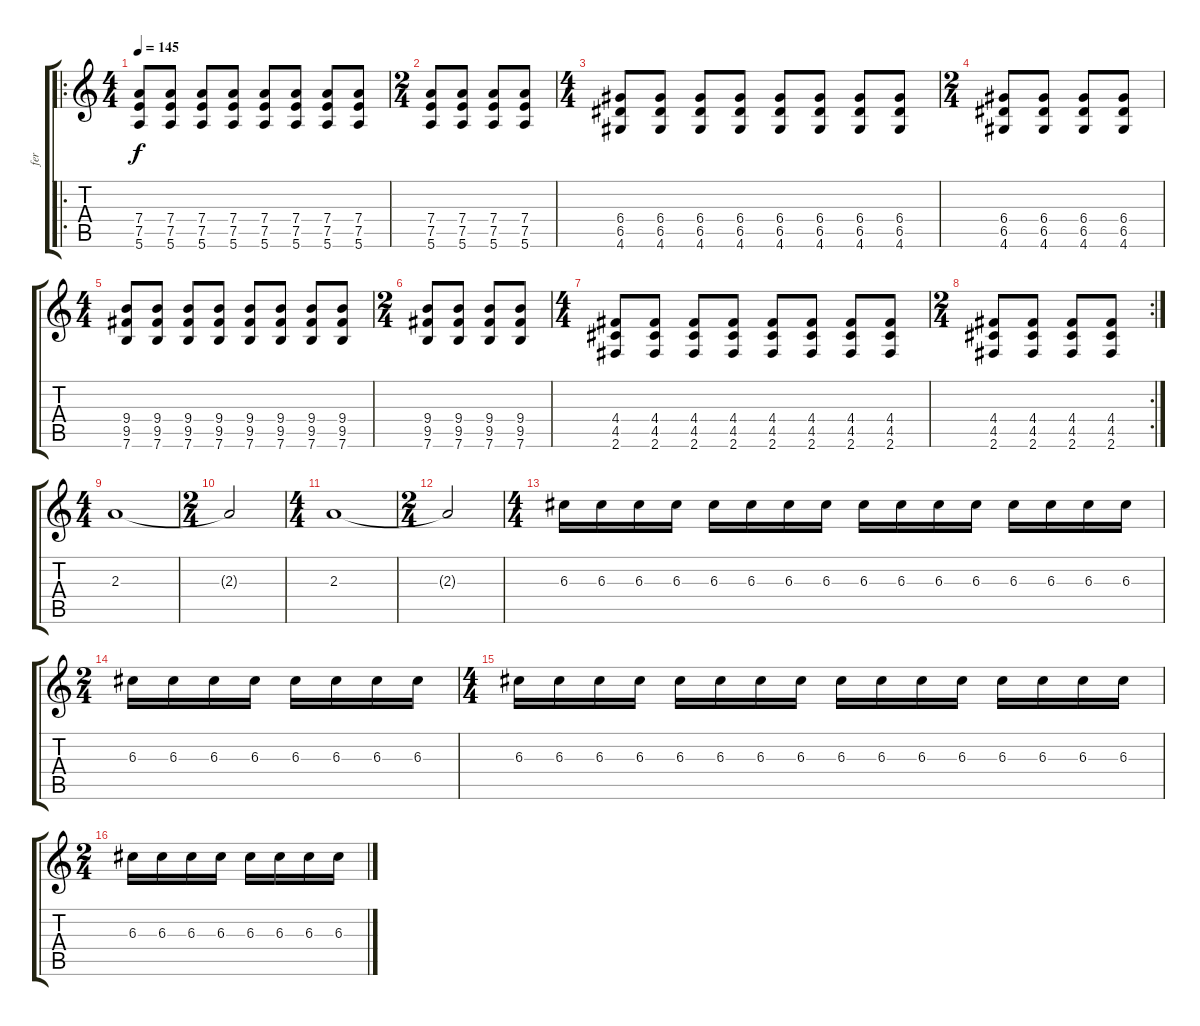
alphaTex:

\track ("fer" "fer") {instrument overdrivenguitar}
\staff {score tabs}
\tuning (E4 B3 G3 D3 A2 E2) {hide}
\ro
\ts (4 4)
\tempo 145
\clef g2
\ks c
(7.4 7.5 5.6).8{dy f} (7.4 7.5 5.6).8 (7.4 7.5 5.6).8 (7.4 7.5 5.6).8 (7.4 7.5 5.6).8 (7.4 7.5 5.6).8 (7.4 7.5 5.6).8 (7.4 7.5 5.6).8 |
\ts (2 4)
(7.4 7.5 5.6).8 (7.4 7.5 5.6).8 (7.4 7.5 5.6).8 (7.4 7.5 5.6).8 |
\ts (4 4)
(6.4 6.5 4.6).8 (6.4 6.5 4.6).8 (6.4 6.5 4.6).8 (6.4 6.5 4.6).8 (6.4 6.5 4.6).8 (6.4 6.5 4.6).8 (6.4 6.5 4.6).8 (6.4 6.5 4.6).8 |
\ts (2 4)
(6.4 6.5 4.6).8 (6.4 6.5 4.6).8 (6.4 6.5 4.6).8 (6.4 6.5 4.6).8 |
\ts (4 4)
(9.4 9.5 7.6).8 (9.4 9.5 7.6).8 (9.4 9.5 7.6).8 (9.4 9.5 7.6).8 (9.4 9.5 7.6).8 (9.4 9.5 7.6).8 (9.4 9.5 7.6).8 (9.4 9.5 7.6).8 |
\ts (2 4)
(9.4 9.5 7.6).8 (9.4 9.5 7.6).8 (9.4 9.5 7.6).8 (9.4 9.5 7.6).8 |
\ts (4 4)
(4.4 4.5 2.6).8 (4.4 4.5 2.6).8 (4.4 4.5 2.6).8 (4.4 4.5 2.6).8 (4.4 4.5 2.6).8 (4.4 4.5 2.6).8 (4.4 4.5 2.6).8 (4.4 4.5 2.6).8 |
\rc 2
\ts (2 4)
(4.4 4.5 2.6).8 (4.4 4.5 2.6).8 (4.4 4.5 2.6).8 (4.4 4.5 2.6).8 |
\ts (4 4)
2.3.1 |
\ts (2 4)
2.3{t}.2 |
\ts (4 4)
2.3.1 |
\ts (2 4)
2.3{t}.2 |
\ts (4 4)
6.3.16 6.3.16 6.3.16 6.3.16 6.3.16 6.3.16 6.3.16 6.3.16 6.3.16 6.3.16 6.3.16 6.3.16 6.3.16 6.3.16 6.3.16 6.3.16 |
\ts (2 4)
6.3.16 6.3.16 6.3.16 6.3.16 6.3.16 6.3.16 6.3.16 6.3.16 |
\ts (4 4)
6.3.16 6.3.16 6.3.16 6.3.16 6.3.16 6.3.16 6.3.16 6.3.16 6.3.16 6.3.16 6.3.16 6.3.16 6.3.16 6.3.16 6.3.16 6.3.16 |
\ts (2 4)
6.3.16 6.3.16 6.3.16 6.3.16 6.3.16 6.3.16 6.3.16 6.3.16
